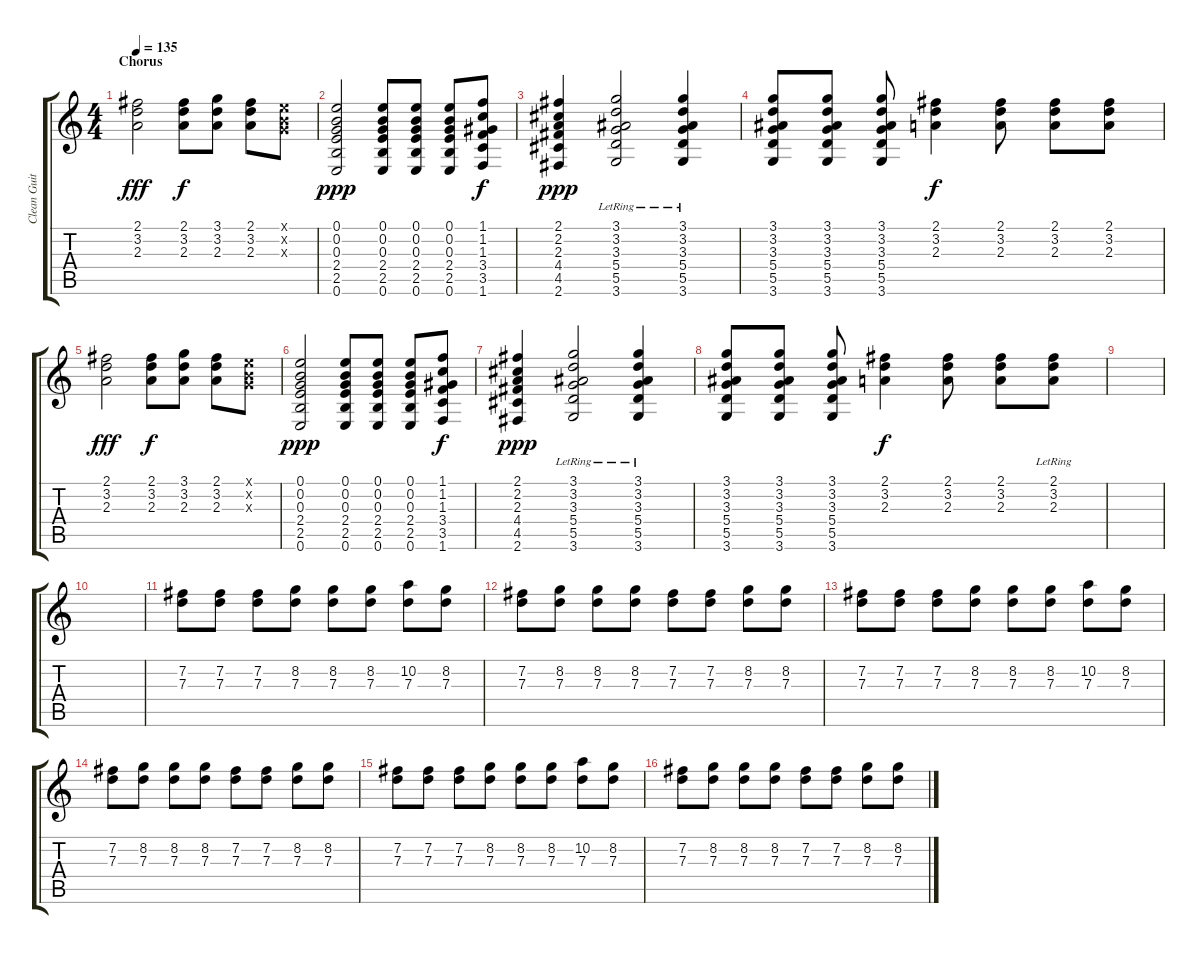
\track ("Clean Guitar " "Clean Guit") {instrument electricguitarclean}
\staff {score tabs}
\tuning (E4 B3 G3 D3 A2 E2) {hide}
\ts (4 4)
\section ("" "Chorus")
\tempo 135
\clef g2
\ks c
(2.1 3.2 2.3).2{dy fff} (2.1 3.2 2.3).8{dy f} (3.1 3.2 2.3).8 (2.1 3.2 2.3).8 (0.1{x} 0.2{x} 0.3{x}).8 |
(0.1 0.2 0.3 2.4 2.5 0.6).2{dy ppp} (0.1 0.2 0.3 2.4 2.5 0.6).8 (0.1 0.2 0.3 2.4 2.5 0.6).8 (0.1 0.2 0.3 2.4 2.5 0.6).8 (1.1 1.2 1.3 3.4 3.5 1.6).8{dy f} |
(2.1 2.2 2.3 4.4 4.5 2.6).4{dy ppp} (3.1{lr} 3.2{lr} 3.3{lr} 5.4{lr} 5.5{lr} 3.6{lr}).2 (3.1 3.2{lr} 3.3{lr} 5.4{lr} 5.5{lr} 3.6{lr}).4 |
(3.1 3.2 3.3 5.4 5.5 3.6).8 (3.1 3.2 3.3 5.4 5.5 3.6).8 (3.1 3.2 3.3 5.4 5.5 3.6).8 (2.1 3.2 2.3).4{dy f} (2.1 3.2 2.3).8 (2.1 3.2 2.3).8 (2.1 3.2 2.3).8 |
(2.1 3.2 2.3).2{dy fff} (2.1 3.2 2.3).8{dy f} (3.1 3.2 2.3).8 (2.1 3.2 2.3).8 (0.1{x} 0.2{x} 0.3{x}).8 |
(0.1 0.2 0.3 2.4 2.5 0.6).2{dy ppp} (0.1 0.2 0.3 2.4 2.5 0.6).8 (0.1 0.2 0.3 2.4 2.5 0.6).8 (0.1 0.2 0.3 2.4 2.5 0.6).8 (1.1 1.2 1.3 3.4 3.5 1.6).8{dy f} |
(2.1 2.2 2.3 4.4 4.5 2.6).4{dy ppp} (3.1{lr} 3.2{lr} 3.3{lr} 5.4{lr} 5.5{lr} 3.6{lr}).2 (3.1 3.2{lr} 3.3{lr} 5.4{lr} 5.5{lr} 3.6{lr}).4 |
(3.1 3.2 3.3 5.4 5.5 3.6).8 (3.1 3.2 3.3 5.4 5.5 3.6).8 (3.1 3.2 3.3 5.4 5.5 3.6).8 (2.1 3.2 2.3).4{dy f} (2.1 3.2 2.3).8 (2.1 3.2 2.3).8 (2.1{lr} 3.2{lr} 2.3{lr}).8 |
|
|
(7.2 7.3).8 (7.2 7.3).8 (7.2 7.3).8 (8.2 7.3).8 (8.2 7.3).8 (8.2 7.3).8 (10.2 7.3).8 (8.2 7.3).8 |
(7.2 7.3).8 (8.2 7.3).8 (8.2 7.3).8 (8.2 7.3).8 (7.2 7.3).8 (7.2 7.3).8 (8.2 7.3).8 (8.2 7.3).8 |
(7.2 7.3).8 (7.2 7.3).8 (7.2 7.3).8 (8.2 7.3).8 (8.2 7.3).8 (8.2 7.3).8 (10.2 7.3).8 (8.2 7.3).8 |
(7.2 7.3).8 (8.2 7.3).8 (8.2 7.3).8 (8.2 7.3).8 (7.2 7.3).8 (7.2 7.3).8 (8.2 7.3).8 (8.2 7.3).8 |
(7.2 7.3).8 (7.2 7.3).8 (7.2 7.3).8 (8.2 7.3).8 (8.2 7.3).8 (8.2 7.3).8 (10.2 7.3).8 (8.2 7.3).8 |
(7.2 7.3).8 (8.2 7.3).8 (8.2 7.3).8 (8.2 7.3).8 (7.2 7.3).8 (7.2 7.3).8 (8.2 7.3).8 (8.2 7.3).8
